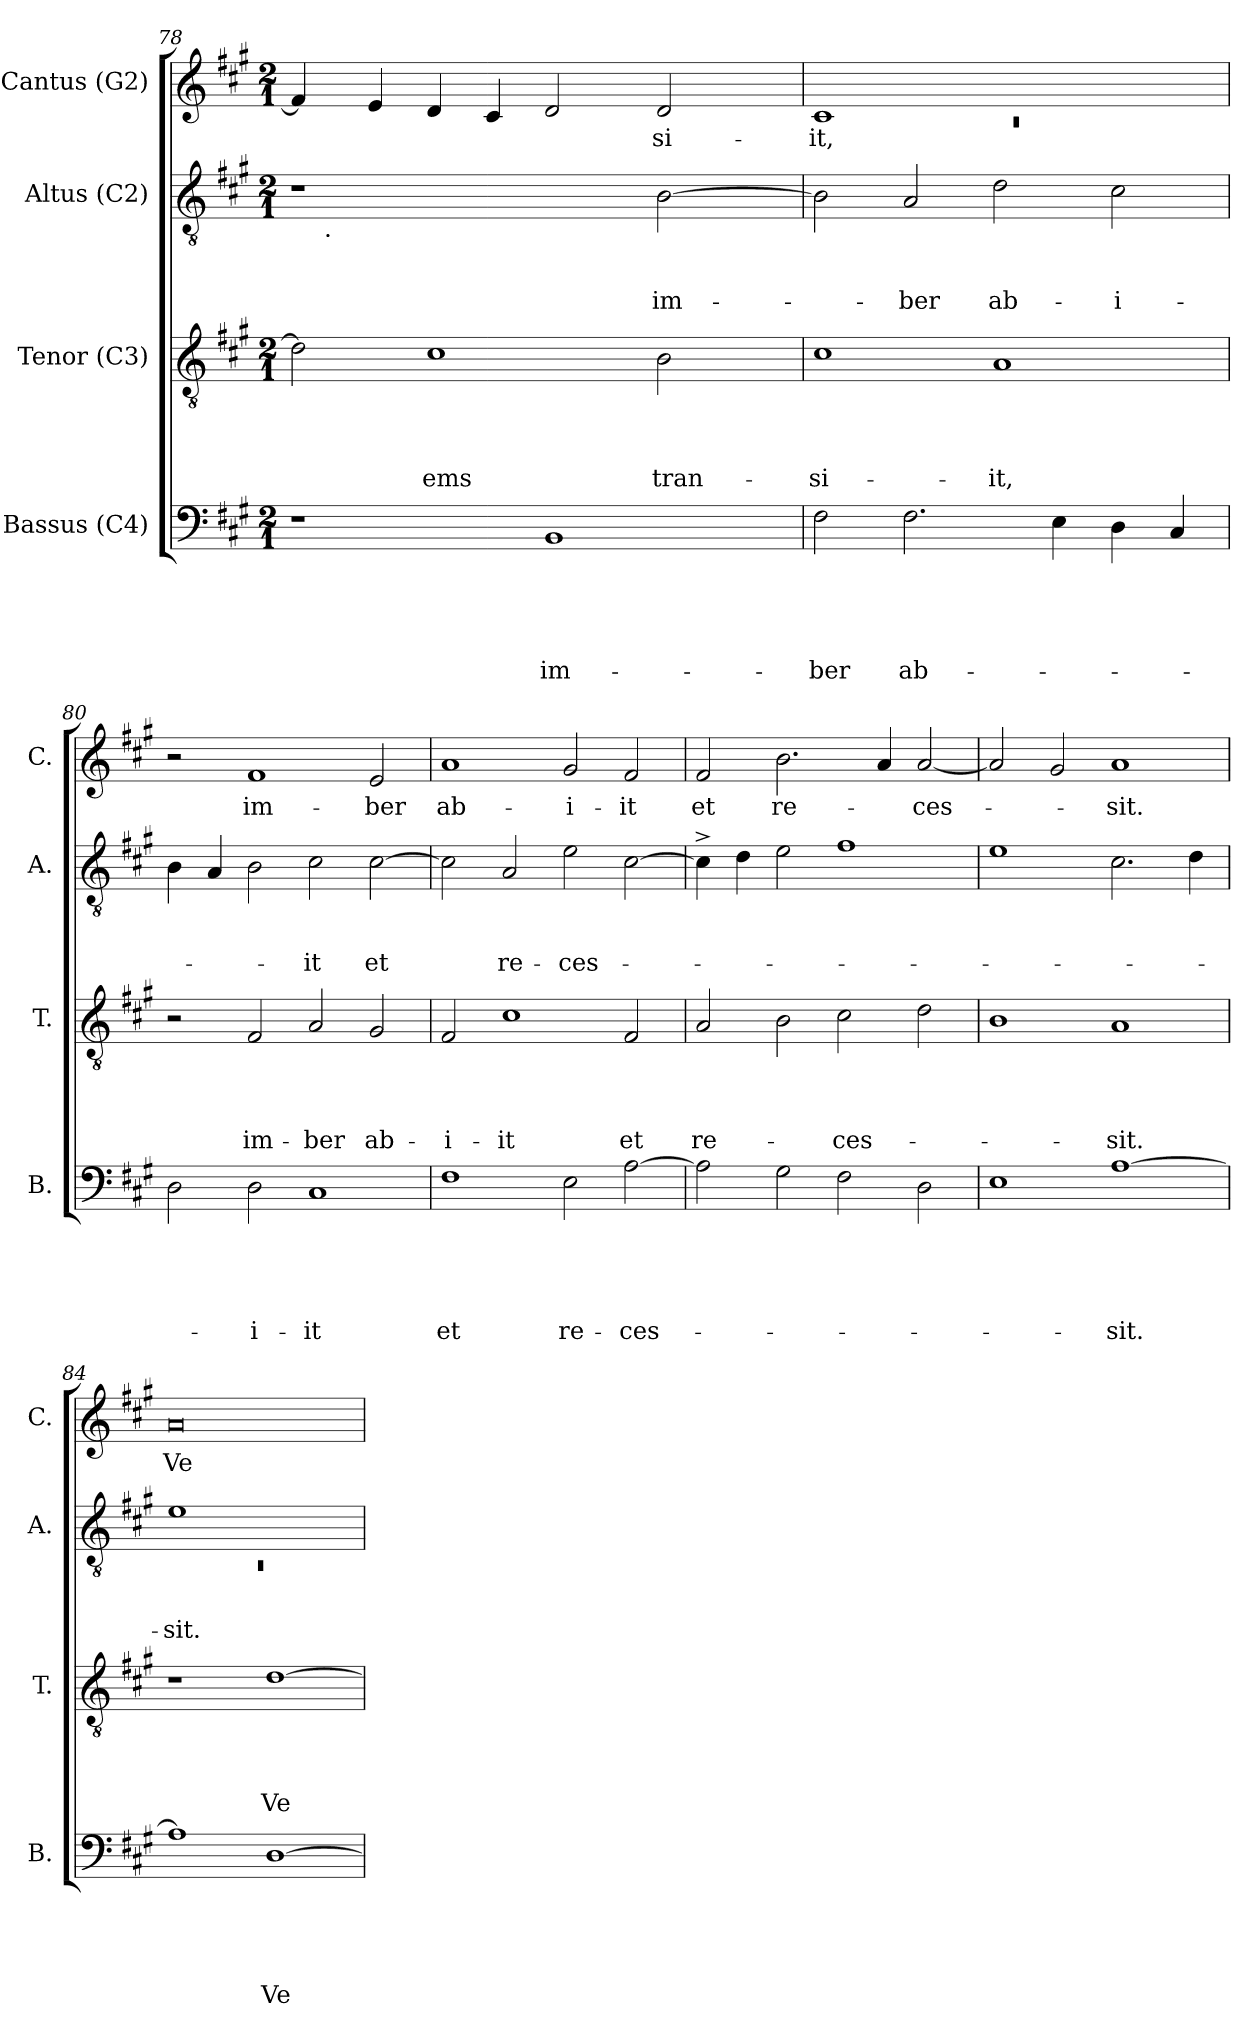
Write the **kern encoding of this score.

**kern	**text	**text	**text	**text	**text	**kern	**text	**text	**text	**text	**kern	**text	**text	**text	**kern	**text
*part4	*part4	*part4	*part4	*part4	*part4	*part3	*part3	*part3	*part3	*part3	*part2	*part2	*part2	*part2	*part1	*part1
*staff4	*staff4	*staff4	*staff4	*staff4	*staff4	*staff3	*staff3	*staff3	*staff3	*staff3	*staff2	*staff2	*staff2	*staff2	*staff1	*staff1
*I"Bassus (C4)	*	*	*	*	*	*I"Tenor (C3)	*	*	*	*	*I"Altus (C2)	*	*	*	*I"Cantus (G2)	*
*I'B.	*	*	*	*	*	*I'T.	*	*	*	*	*I'A.	*	*	*	*I'C.	*
*clefF4	*	*	*	*	*	*clefGv2	*	*	*	*	*clefGv2	*	*	*	*clefG2	*
*k[f#c#g#]	*	*	*	*	*	*k[f#c#g#]	*	*	*	*	*k[f#c#g#]	*	*	*	*k[f#c#g#]	*
*A:	*	*	*	*	*	*A:	*	*	*	*	*A:	*	*	*	*A:	*
*M2/1	*	*	*	*	*	*M2/1	*	*	*	*	*M2/1	*	*	*	*M2/1	*
=78	=78	=78	=78	=78	=78	=78	=78	=78	=78	=78	=78	=78	=78	=78	=78	=78
*	*	*	*	*	*	*	*	*	*	*	*^	*	*	*	*	*
1r	.	.	.	.	.	2d\]	.	.	.	.	1r	16.ryy	.	.	.	4f#/]	.
!	!	!	!	!	!	!	!	!	!	!	!	!LO:TX:b:t=.	!	!	!	!	!
.	.	.	.	.	.	.	.	.	.	.	.	1ryy	.	.	.	.	.
.	.	.	.	.	.	.	.	.	.	.	.	.	.	.	.	4e/	.
!	!	!	!	!	!	!	!	!	!	!LO:LY:b	!	!	!	!	!	!	!
.	.	.	.	.	.	1c#	.	.	.	-ems	.	.	.	.	.	4d/	.
.	.	.	.	.	.	.	.	.	.	.	.	.	.	.	.	4c#/	.
!	!	!	!	!	!LO:LY:b	!	!	!	!	!	!	!	!	!	!	!	!
1BB	.	.	.	.	im-	.	.	.	.	.	2ryy	.	.	.	.	2d/	.
.	.	.	.	.	.	.	.	.	.	.	.	2ryy	.	.	.	.	.
!	!	!	!	!	!	!	!	!	!	!LO:LY:b	!	!	!	!	!LO:LY:b	!	!LO:LY:b
.	.	.	.	.	.	2B\	.	.	.	tran-	[>2B\	.	.	.	im-	2d/	-si-
.	.	.	.	.	.	.	.	.	.	.	.	4ryy	.	.	.	.	.
.	.	.	.	.	.	.	.	.	.	.	.	8ryy	.	.	.	.	.
.	.	.	.	.	.	.	.	.	.	.	.	32ryy	.	.	.	.	.
=79	=79	=79	=79	=79	=79	=79	=79	=79	=79	=79	=79	=79	=79	=79	=79	=79	=79
*	*	*	*	*	*	*	*	*	*	*	*	*	*	*	*	*^	*
!	!	!	!	!	!LO:LY:b	!	!	!	!	!LO:LY:b	!	!	!	!	!	!	!LO:N:vis=1	!LO:LY:b
*	*	*	*	*	*	*	*	*	*	*	*v	*v	*	*	*	*	*	*
2F#\	.	.	.	.	-ber	1c#	.	.	.	-si-	2B\]	.	.	.	1c#	0rc	-it,
!	!	!	!	!	!LO:LY:b	!	!	!	!	!	!	!	!	!LO:LY:b	!	!	!
2.F#\	.	.	.	.	ab-	.	.	.	.	.	2A/	.	.	-ber	.	.	.
!	!	!	!	!	!	!	!	!	!	!LO:LY:b	!	!	!	!LO:LY:b	!	!	!
.	.	.	.	.	.	1A	.	.	.	-it,	2d\	.	.	ab-	1ryy	.	.
4E\	.	.	.	.	.	.	.	.	.	.	.	.	.	.	.	.	.
!	!	!	!	!	!	!	!	!	!	!	!	!	!	!LO:LY:b:rj	!	!	!
4D\	.	.	.	.	.	.	.	.	.	.	2c#\	.	.	-i-	.	.	.
4C#/	.	.	.	.	.	.	.	.	.	.	.	.	.	.	.	.	.
*	*	*	*	*	*	*	*	*	*	*	*	*	*	*	*v	*v	*
=80	=80	=80	=80	=80	=80	=80	=80	=80	=80	=80	=80	=80	=80	=80	=80	=80
2D\	.	.	.	.	.	2r	.	.	.	.	4B\	.	.	.	2r	.
.	.	.	.	.	.	.	.	.	.	.	4A/	.	.	.	.	.
!	!	!	!	!	!LO:LY:b	!	!	!	!	!LO:LY:b	!	!	!	!	!	!LO:LY:b
2D\	.	.	.	.	-i-	2F#/	.	.	.	im-	2B\	.	.	.	1f#	im-
!	!	!	!	!	!LO:LY:b	!	!	!	!	!LO:LY:b	!	!	!	!LO:LY:b	!	!
1C#	.	.	.	.	-it	2A/	.	.	.	-ber	2c#\	.	.	-it	.	.
!	!	!	!	!	!	!	!	!	!	!LO:LY:b	!	!	!	!LO:LY:b	!	!LO:LY:b
.	.	.	.	.	.	2G#/	.	.	.	ab-	[>2c#\	.	.	et	2e/	-ber
=81	=81	=81	=81	=81	=81	=81	=81	=81	=81	=81	=81	=81	=81	=81	=81	=81
!	!	!	!	!	!LO:LY:b	!	!	!	!	!LO:LY:b	!	!	!	!	!	!LO:LY:b
1F#	.	.	.	.	et	2F#/	.	.	.	-i-	2c#\]	.	.	.	1a	ab-
!	!	!	!	!	!	!	!	!	!	!LO:LY:b	!	!	!	!LO:LY:b	!	!
.	.	.	.	.	.	1c#	.	.	.	-it	2A/	.	.	re-	.	.
!	!	!	!	!	!LO:LY:b	!	!	!	!	!	!	!	!	!LO:LY:b	!	!LO:LY:b
2E\	.	.	.	.	re-	.	.	.	.	.	2e\	.	.	-ces-	2g#/	-i-
!	!	!	!	!	!LO:LY:b	!	!	!	!	!LO:LY:b	!	!	!	!	!	!LO:LY:b
[>2A\	.	.	.	.	-ces-	2F#/	.	.	.	et	[>2c#\	.	.	.	2f#/	-it
!!LO:PB:g=z
=82	=82	=82	=82	=82	=82	=82	=82	=82	=82	=82	=82	=82	=82	=82	=82	=82
!	!	!	!	!	!	!	!	!	!	!LO:LY:b	!	!	!	!	!	!LO:LY:b
2A\]	.	.	.	.	.	2A/	.	.	.	re-	4c#^>\]	.	.	.	2f#/	et
.	.	.	.	.	.	.	.	.	.	.	4d\	.	.	.	.	.
!	!	!	!	!	!	!	!	!	!	!	!	!	!	!	!	!LO:LY:b
2G#\	.	.	.	.	.	2B\	.	.	.	.	2e\	.	.	.	2.b\	re-
!	!	!	!	!	!	!	!	!	!	!LO:LY:b	!	!	!	!	!	!
2F#\	.	.	.	.	.	2c#\	.	.	.	-ces-	1f#	.	.	.	.	.
.	.	.	.	.	.	.	.	.	.	.	.	.	.	.	4a/	.
!	!	!	!	!	!	!	!	!	!	!	!	!	!	!	!	!LO:LY:b
2D\	.	.	.	.	.	2d\	.	.	.	.	.	.	.	.	[<2a/	-ces-
=83	=83	=83	=83	=83	=83	=83	=83	=83	=83	=83	=83	=83	=83	=83	=83	=83
1E	.	.	.	.	.	1B	.	.	.	.	1e	.	.	.	2a/]	.
.	.	.	.	.	.	.	.	.	.	.	.	.	.	.	2g#/	.
!	!	!	!	!	!LO:LY:b	!	!	!	!	!LO:LY:b	!	!	!	!	!	!LO:LY:b
[>1A	.	.	.	.	-sit.	1A	.	.	.	-sit.	2.c#\	.	.	.	1a	-sit.
.	.	.	.	.	.	.	.	.	.	.	4d\	.	.	.	.	.
=84	=84	=84	=84	=84	=84	=84	=84	=84	=84	=84	=84	=84	=84	=84	=84	=84
*	*	*	*	*	*	*	*	*	*	*	*^	*	*	*	*	*
!	!	!	!	!	!	!	!	!	!	!	!	!LO:N:vis=1	!	!	!LO:LY:b	!	!LO:LY:b:rj
1A]	.	.	.	.	.	1r	.	.	.	.	1e	0rC	.	.	-sit.	0a	Ve-
!	!	!	!	!	!LO:LY:b	!	!	!	!	!LO:LY:b	!	!	!	!	!	!	!
[>1D	.	.	.	.	Ve-	[>1d	.	.	.	Ve-	1ryy	.	.	.	.	.	.
*	*	*	*	*	*	*	*	*	*	*	*v	*v	*	*	*	*	*
=	=	=	=	=	=	=	=	=	=	=	=	=	=	=	=	=
*-	*-	*-	*-	*-	*-	*-	*-	*-	*-	*-	*-	*-	*-	*-	*-	*-
